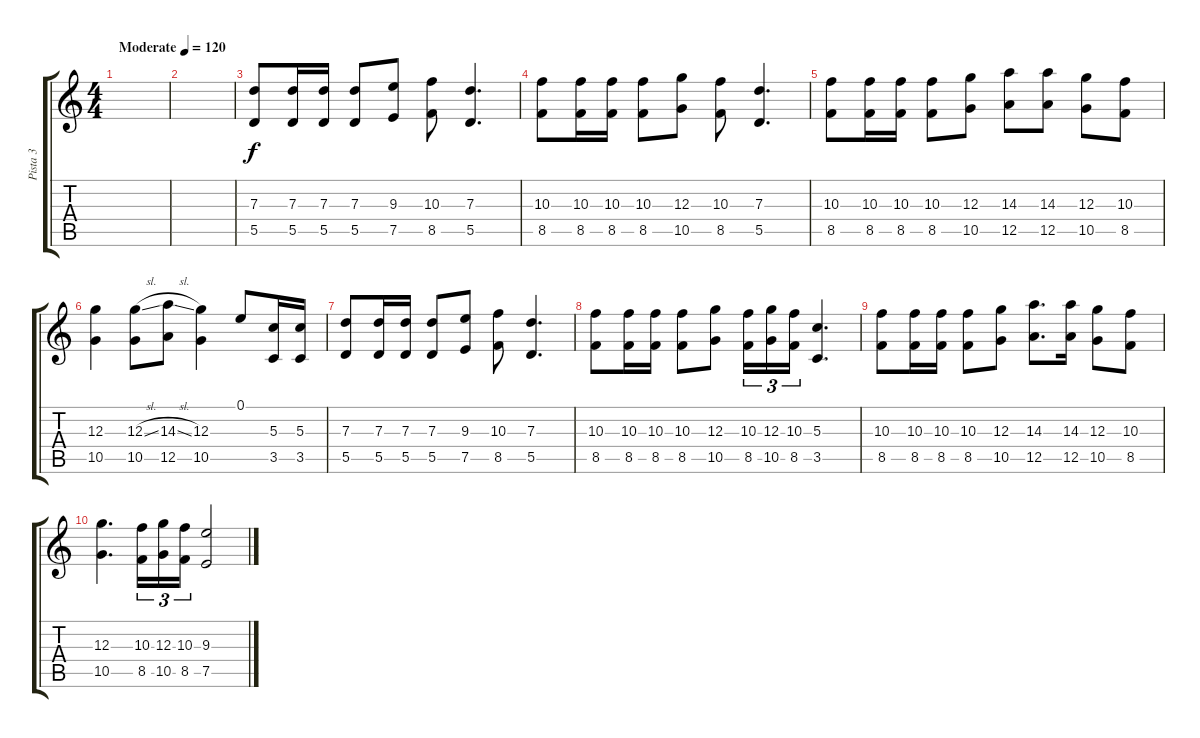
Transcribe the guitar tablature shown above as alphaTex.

\track ("Pista 3" "Pista 3") {instrument distortionguitar}
\staff {score tabs}
\tuning (E4 B3 G3 D3 A2 E2) {hide}
\ts (4 4)
\tempo (120 "Moderate")
\clef g2
\ks c
|
|
(7.3 5.5).8 (7.3 5.5).16 (7.3 5.5).16 (7.3 5.5).8 (9.3 7.5).8 (10.3 8.5).8 (7.3 5.5).4{d} |
(10.3 8.5).8 (10.3 8.5).16 (10.3 8.5).16 (10.3 8.5).8 (12.3 10.5).8 (10.3 8.5).8 (7.3 5.5).4{d} |
(10.3 8.5).8 (10.3 8.5).16 (10.3 8.5).16 (10.3 8.5).8 (12.3 10.5).8 (14.3 12.5).8 (14.3 12.5).8 (12.3 10.5).8 (10.3 8.5).8 |
(12.3 10.5).4 (12.3{sl} 10.5).8 (14.3{sl} 12.5).8 (12.3 10.5).4 0.1.8 (5.3 3.5).16 (5.3 3.5).16 |
(7.3 5.5).8 (7.3 5.5).16 (7.3 5.5).16 (7.3 5.5).8 (9.3 7.5).8 (10.3 8.5).8 (7.3 5.5).4{d} |
(10.3 8.5).8 (10.3 8.5).16 (10.3 8.5).16 (10.3 8.5).8 (12.3 10.5).8 (10.3 8.5).16{tu (3 2)} (12.3 10.5).16{tu (3 2)} (10.3 8.5).16{tu (3 2)} (5.3 3.5).4{d} |
(10.3 8.5).8 (10.3 8.5).16 (10.3 8.5).16 (10.3 8.5).8 (12.3 10.5).8 (14.3 12.5).8{d} (14.3 12.5).16 (12.3 10.5).8 (10.3 8.5).8 |
(12.3 10.5).4{d} (10.3 8.5).16{tu (3 2)} (12.3 10.5).16{tu (3 2)} (10.3 8.5).16{tu (3 2)} (9.3 7.5).2
